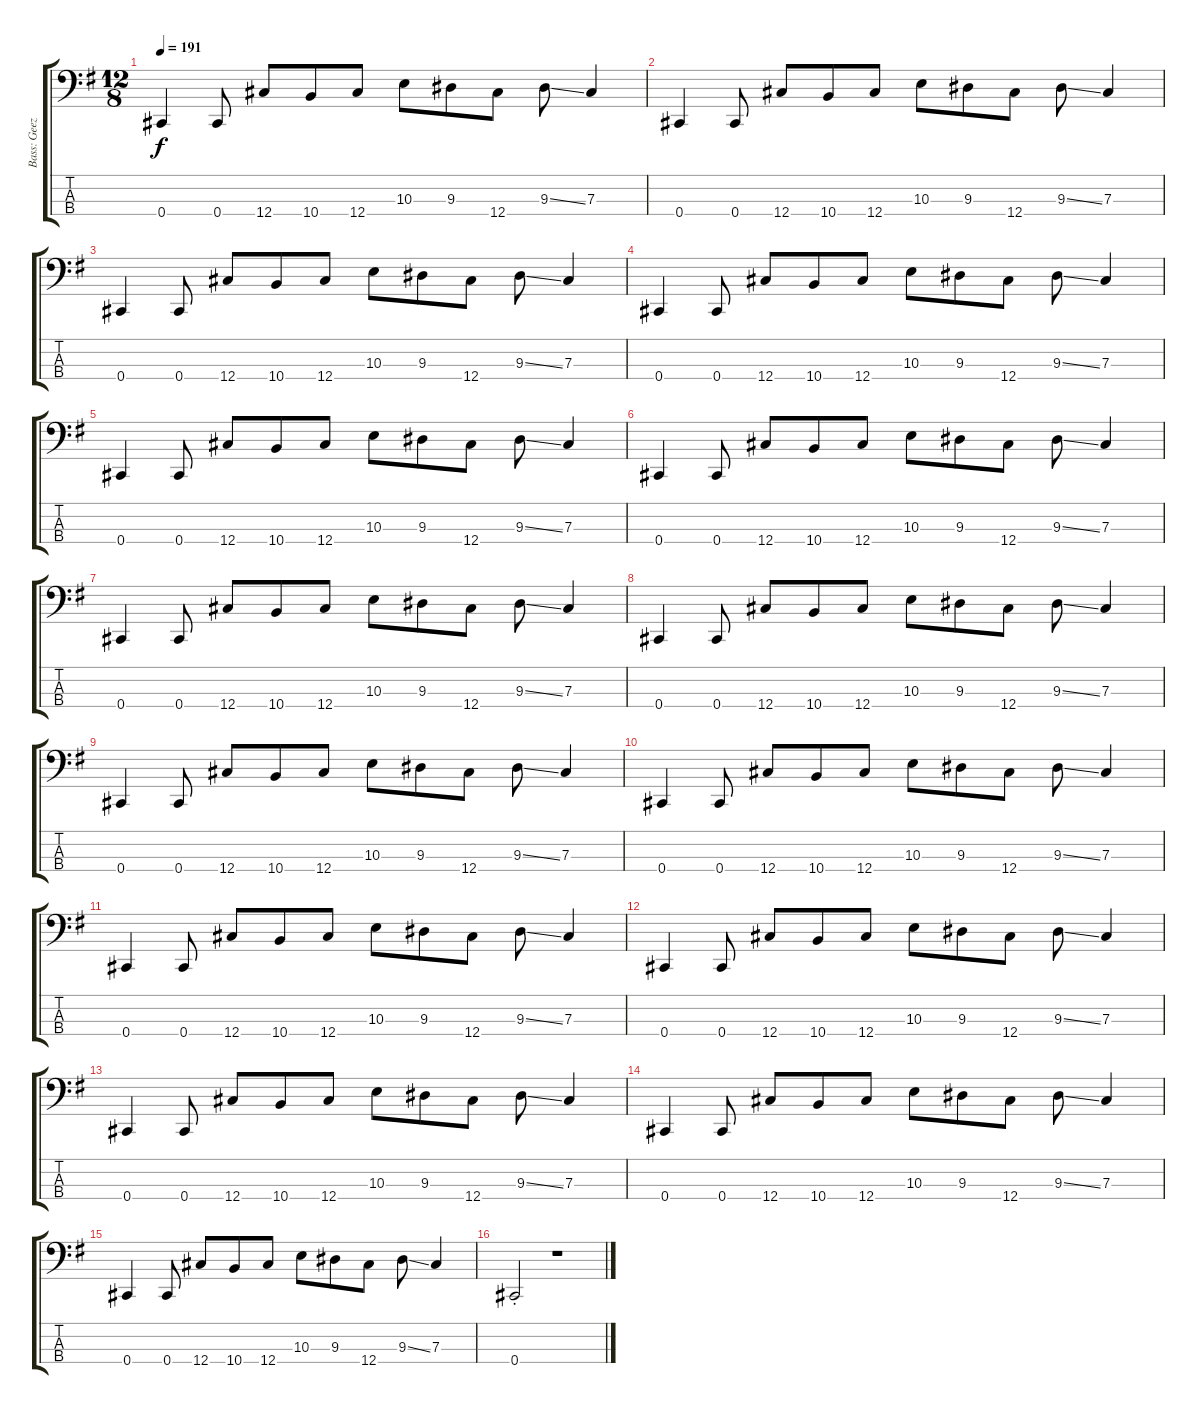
\track ("Bass: Geezer" "Bass: Geez") {instrument electricbassfinger}
\staff {score tabs}
\tuning (E2 B1 Gb1 Db1) {hide}
\ts (12 8)
\tempo 191
\clef f4
\ks g
0.4.4{dy f} 0.4.8 12.4.8 10.4.8 12.4.8 10.3.8 9.3.8 12.4.8 9.3{ss}.8 7.3.4 |
0.4.4 0.4.8 12.4.8 10.4.8 12.4.8 10.3.8 9.3.8 12.4.8 9.3{ss}.8 7.3.4 |
0.4.4 0.4.8 12.4.8 10.4.8 12.4.8 10.3.8 9.3.8 12.4.8 9.3{ss}.8 7.3.4 |
0.4.4 0.4.8 12.4.8 10.4.8 12.4.8 10.3.8 9.3.8 12.4.8 9.3{ss}.8 7.3.4 |
0.4.4 0.4.8 12.4.8 10.4.8 12.4.8 10.3.8 9.3.8 12.4.8 9.3{ss}.8 7.3.4 |
0.4.4 0.4.8 12.4.8 10.4.8 12.4.8 10.3.8 9.3.8 12.4.8 9.3{ss}.8 7.3.4 |
0.4.4 0.4.8 12.4.8 10.4.8 12.4.8 10.3.8 9.3.8 12.4.8 9.3{ss}.8 7.3.4 |
0.4.4 0.4.8 12.4.8 10.4.8 12.4.8 10.3.8 9.3.8 12.4.8 9.3{ss}.8 7.3.4 |
0.4.4 0.4.8 12.4.8 10.4.8 12.4.8 10.3.8 9.3.8 12.4.8 9.3{ss}.8 7.3.4 |
0.4.4 0.4.8 12.4.8 10.4.8 12.4.8 10.3.8 9.3.8 12.4.8 9.3{ss}.8 7.3.4 |
0.4.4 0.4.8 12.4.8 10.4.8 12.4.8 10.3.8 9.3.8 12.4.8 9.3{ss}.8 7.3.4 |
0.4.4 0.4.8 12.4.8 10.4.8 12.4.8 10.3.8 9.3.8 12.4.8 9.3{ss}.8 7.3.4 |
0.4.4 0.4.8 12.4.8 10.4.8 12.4.8 10.3.8 9.3.8 12.4.8 9.3{ss}.8 7.3.4 |
0.4.4 0.4.8 12.4.8 10.4.8 12.4.8 10.3.8 9.3.8 12.4.8 9.3{ss}.8 7.3.4 |
0.4.4 0.4.8 12.4.8 10.4.8 12.4.8 10.3.8 9.3.8 12.4.8 9.3{ss}.8 7.3.4 |
0.4{st}.2 r.1
